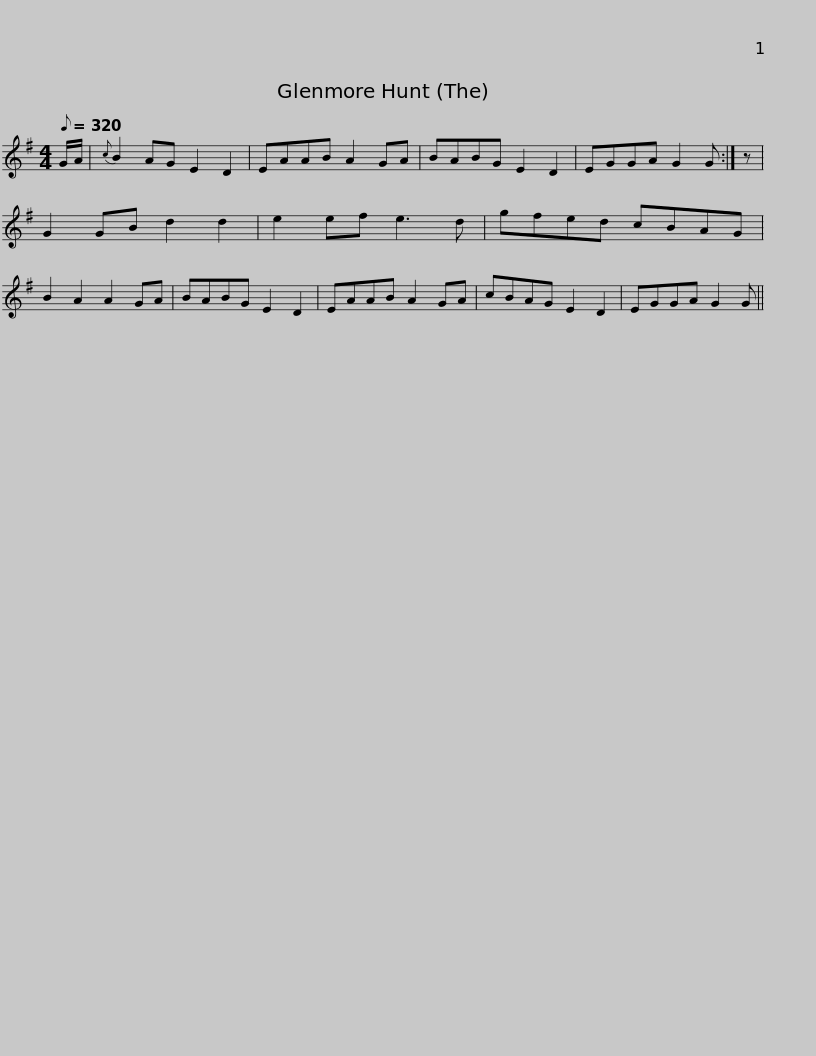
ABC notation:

X:1
L:1/8
Q:1/8=320
M:4/4
I:linebreak $
K:G
V:1 treble
V:1
 G/A/ |{c} B2 AG E2 D2 | EAAB A2 GA | BABG E2 D2 | EGGA G2 G :| %5
 z | G2 GB d2 d2 | e2 ef e3 d |$ gfed cBAG | B2 A2 A2 GA | %10
 BABG E2 D2 | EAAB A2 GA | cBAG E2 D2 | EGGA G2 G || %14
